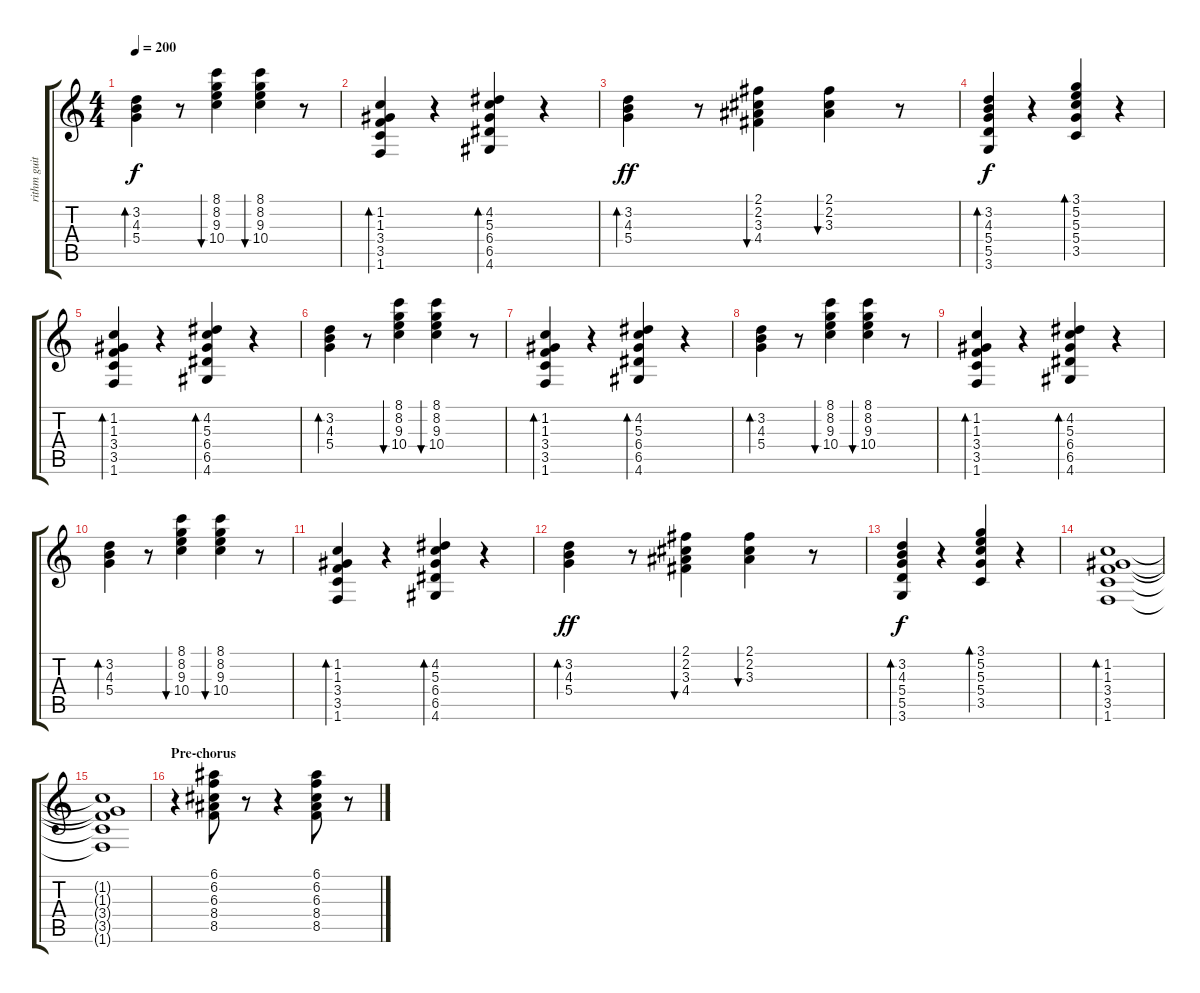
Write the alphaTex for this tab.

\track ("rithm guitar" "rithm guit") {instrument electricguitarmuted}
\staff {score tabs}
\tuning (E4 B3 G3 D3 A2 E2) {hide}
\ts (4 4)
\tempo 200
\clef g2
\ks c
(3.2 4.3 5.4).4{bd 60 dy f} r.8 (8.1 8.2 9.3 10.4).4{bu 60} (8.1 8.2 9.3 10.4).4{bu 60} r.8 |
(1.2 1.3 3.4 3.5 1.6).4{bd 60} r.4 (4.2 5.3 6.4 6.5 4.6).4{bd 60} r.4 |
(3.2 4.3 5.4).4{bd 60 dy ff} r.8 (2.1 2.2 3.3 4.4).4{bu 60} (2.1 2.2 3.3).4{bu 60} r.8 |
(3.2 4.3 5.4 5.5 3.6).4{bd 60 dy f} r.4 (3.1 5.2 5.3 5.4 3.5).4{bd 60} r.4 |
(1.2 1.3 3.4 3.5 1.6).4{bd 60} r.4 (4.2 5.3 6.4 6.5 4.6).4{bd 60} r.4 |
(3.2 4.3 5.4).4{bd 60} r.8 (8.1 8.2 9.3 10.4).4{bu 60} (8.1 8.2 9.3 10.4).4{bu 60} r.8 |
(1.2 1.3 3.4 3.5 1.6).4{bd 60} r.4 (4.2 5.3 6.4 6.5 4.6).4{bd 60} r.4 |
(3.2 4.3 5.4).4{bd 60} r.8 (8.1 8.2 9.3 10.4).4{bu 60} (8.1 8.2 9.3 10.4).4{bu 60} r.8 |
(1.2 1.3 3.4 3.5 1.6).4{bd 60} r.4 (4.2 5.3 6.4 6.5 4.6).4{bd 60} r.4 |
(3.2 4.3 5.4).4{bd 60} r.8 (8.1 8.2 9.3 10.4).4{bu 60} (8.1 8.2 9.3 10.4).4{bu 60} r.8 |
(1.2 1.3 3.4 3.5 1.6).4{bd 60} r.4 (4.2 5.3 6.4 6.5 4.6).4{bd 60} r.4 |
(3.2 4.3 5.4).4{bd 60 dy ff} r.8 (2.1 2.2 3.3 4.4).4{bu 60} (2.1 2.2 3.3).4{bu 60} r.8 |
(3.2 4.3 5.4 5.5 3.6).4{bd 60 dy f} r.4 (3.1 5.2 5.3 5.4 3.5).4{bd 60} r.4 |
(1.2 1.3 3.4 3.5 1.6).1{bd 60} |
(1.2{t} 1.3{t} 3.4{t} 3.5{t} 1.6{t}).1 |
\section ("" "Pre-chorus")
r.4 (6.1 6.2 6.3 8.4 8.5).8 r.8 r.4 (6.1 6.2 6.3 8.4 8.5).8 r.8
